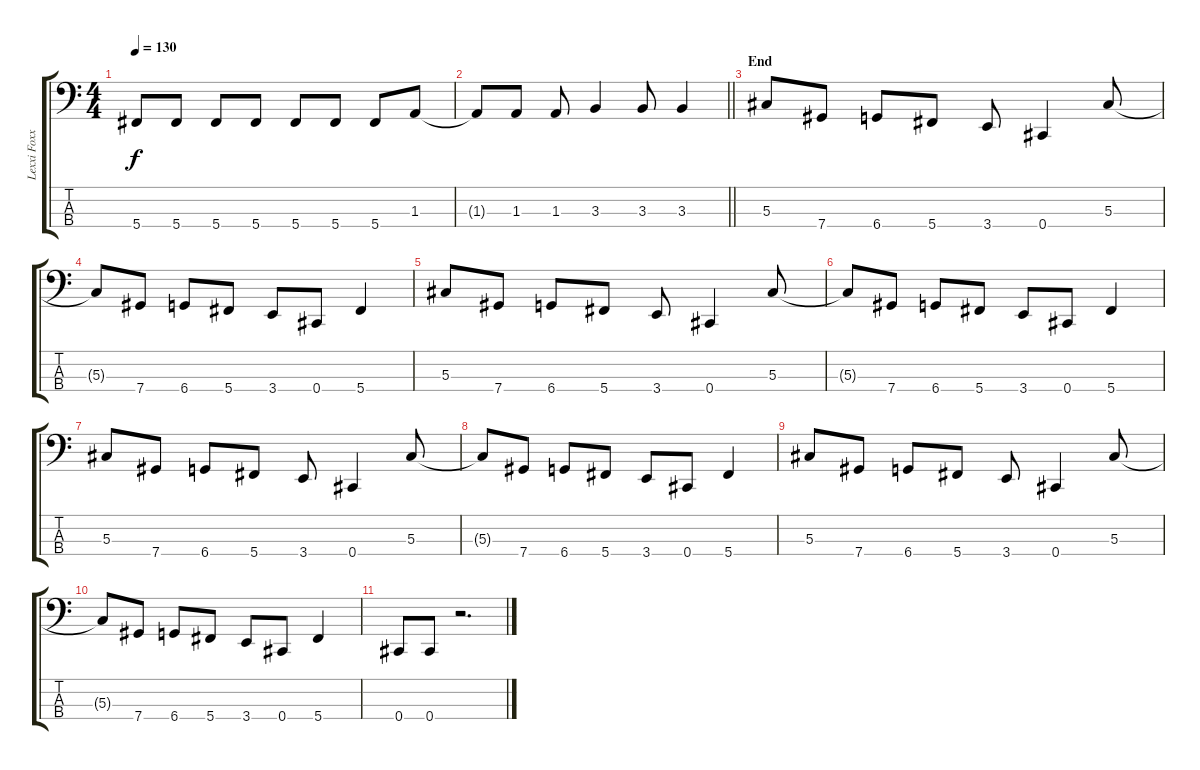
\track ("Lexxi Foxxx" "Lexxi Foxx") {instrument electricbasspick}
\staff {score tabs}
\tuning (Gb2 Db2 Ab1 Db1) {hide}
\ts (4 4)
\tempo 130
\clef f4
\ks c
5.4.8{dy f} 5.4.8 5.4.8 5.4.8 5.4.8 5.4.8 5.4.8 1.3.8 |
\barLineRight lightlight
1.3{t}.8 1.3.8 1.3.8 3.3.4 3.3.8 3.3.4 |
\section ("" "End")
5.3.8 7.4.8 6.4.8 5.4.8 3.4.8 0.4.4 5.3.8 |
5.3{t}.8 7.4.8 6.4.8 5.4.8 3.4.8 0.4.8 5.4.4 |
5.3.8 7.4.8 6.4.8 5.4.8 3.4.8 0.4.4 5.3.8 |
5.3{t}.8 7.4.8 6.4.8 5.4.8 3.4.8 0.4.8 5.4.4 |
5.3.8 7.4.8 6.4.8 5.4.8 3.4.8 0.4.4 5.3.8 |
5.3{t}.8 7.4.8 6.4.8 5.4.8 3.4.8 0.4.8 5.4.4 |
5.3.8 7.4.8 6.4.8 5.4.8 3.4.8 0.4.4 5.3.8 |
5.3{t}.8 7.4.8 6.4.8 5.4.8 3.4.8 0.4.8 5.4.4 |
0.4.8 0.4.8 r.2{d}
